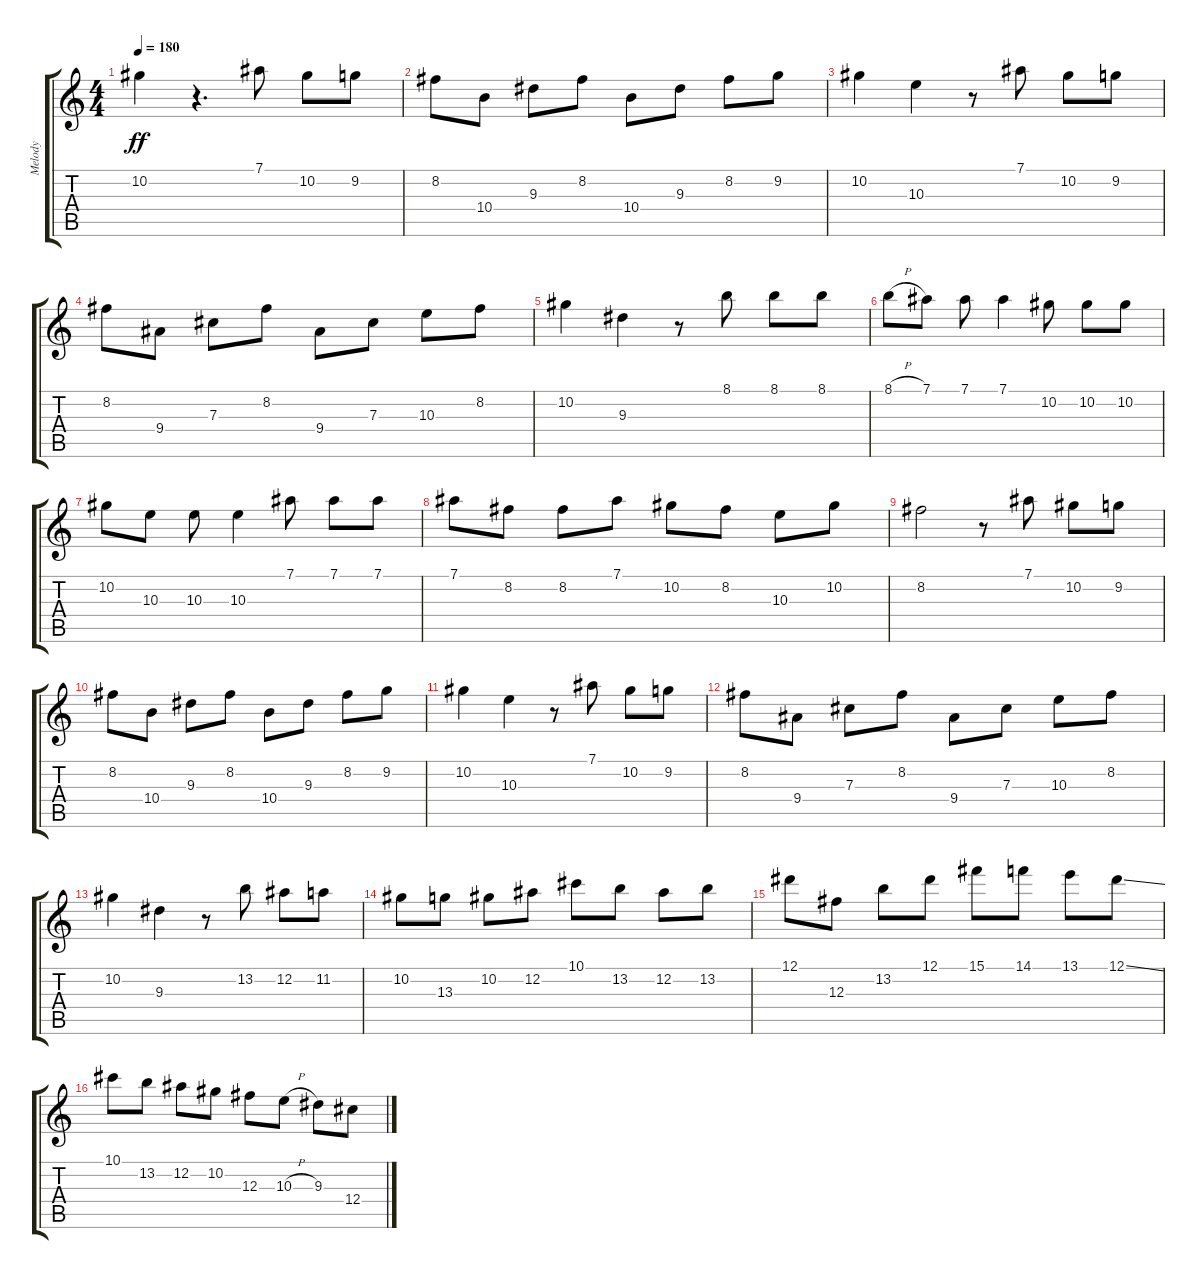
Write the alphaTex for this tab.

\track ("Melody" "Melody") {instrument acousticguitarsteel}
\staff {score tabs}
\tuning (Eb4 Bb3 Gb3 Db3 Ab2 Eb2) {hide}
\ts (4 4)
\tempo 180
\clef g2
\ks c
10.2.4{dy ff} r.4{d} 7.1.8 10.2.8 9.2.8 |
8.2.8 10.4.8 9.3.8 8.2.8 10.4.8 9.3.8 8.2.8 9.2.8 |
10.2.4 10.3.4 r.8 7.1.8 10.2.8 9.2.8 |
8.2.8 9.4.8 7.3.8 8.2.8 9.4.8 7.3.8 10.3.8 8.2.8 |
10.2.4 9.3.4 r.8 8.1.8 8.1.8 8.1.8 |
8.1{h}.8 7.1.8 7.1.8 7.1.4 10.2.8 10.2.8 10.2.8 |
10.2.8 10.3.8 10.3.8 10.3.4 7.1.8 7.1.8 7.1.8 |
7.1.8 8.2.8 8.2.8 7.1.8 10.2.8 8.2.8 10.3.8 10.2.8 |
8.2.2 r.8 7.1.8 10.2.8 9.2.8 |
8.2.8 10.4.8 9.3.8 8.2.8 10.4.8 9.3.8 8.2.8 9.2.8 |
10.2.4 10.3.4 r.8 7.1.8 10.2.8 9.2.8 |
8.2.8 9.4.8 7.3.8 8.2.8 9.4.8 7.3.8 10.3.8 8.2.8 |
10.2.4 9.3.4 r.8 13.2.8 12.2.8 11.2.8 |
10.2.8 13.3.8 10.2.8 12.2.8 10.1.8 13.2.8 12.2.8 13.2.8 |
12.1.8 12.3.8 13.2.8 12.1.8 15.1.8 14.1.8 13.1.8 12.1{ss}.8 |
10.1.8 13.2.8 12.2.8 10.2.8 12.3.8 10.3{h}.8 9.3.8 12.4.8
